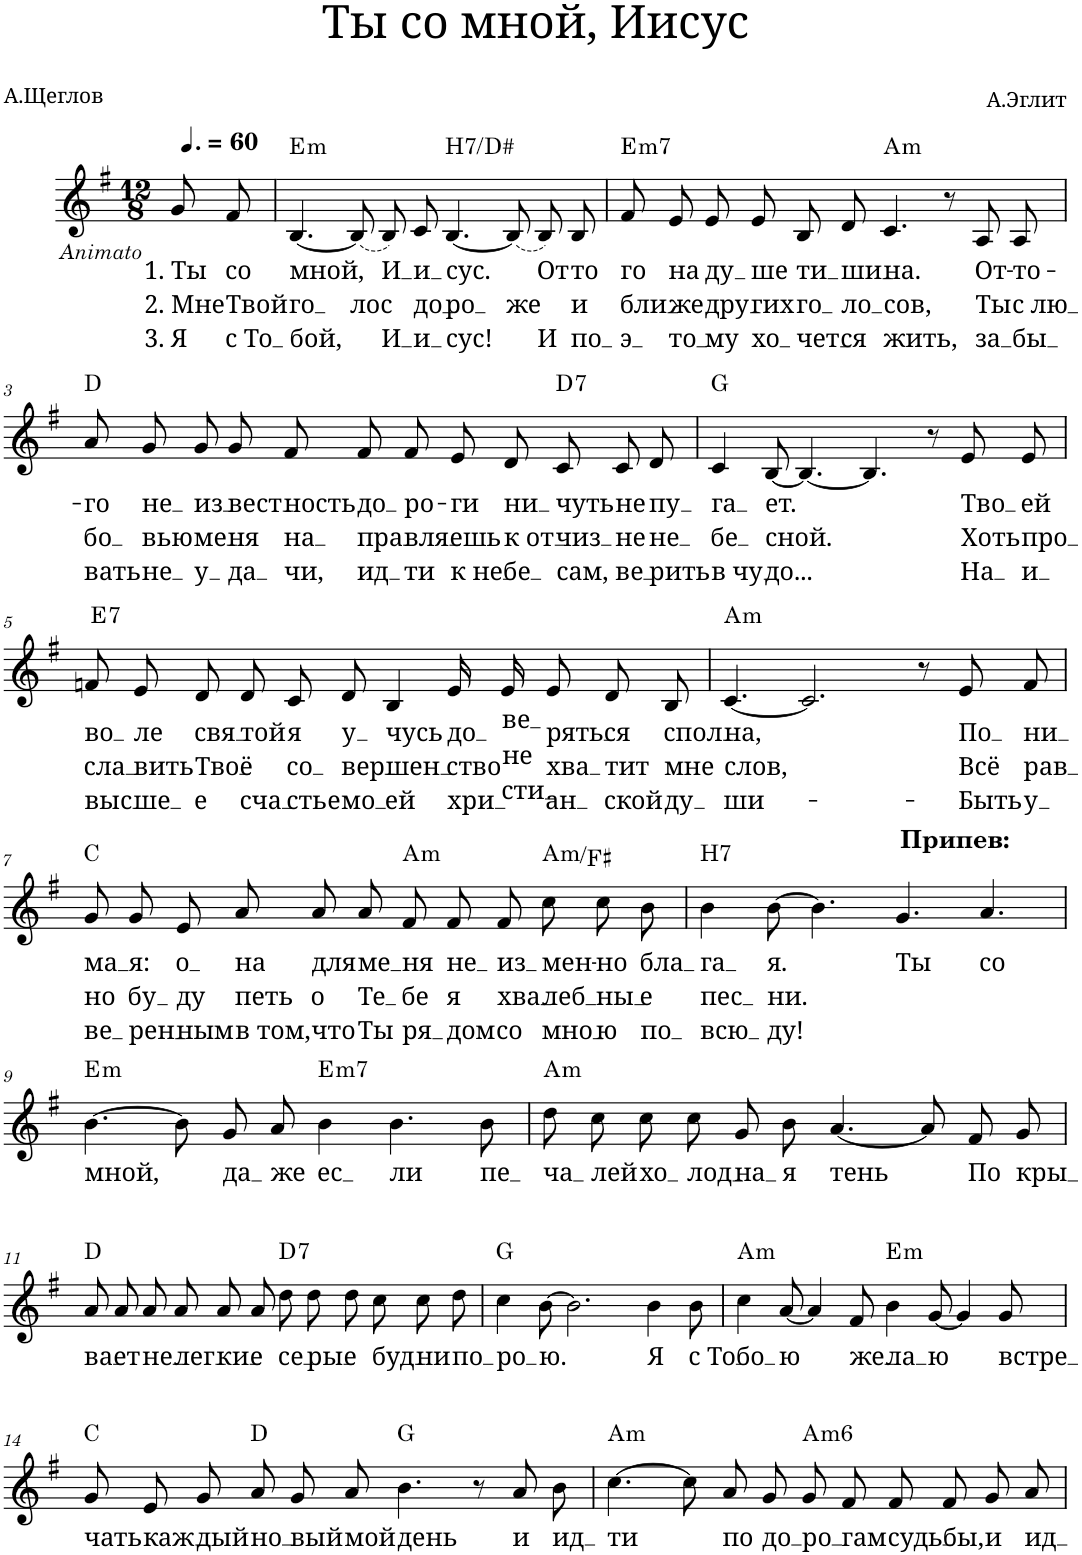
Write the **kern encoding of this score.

**kern	**text	**text	**text	**harte
*part1	*part1	*part1	*part1	*part1
*staff1	*staff1	*staff1	*staff1	*
*I"Piano	*	*	*	*
*I'Pno.	*	*	*	*
*clefG2	*	*	*	*
*k[f#]	*	*	*	*
*M12/8	*	*	*	*
*MM90	*	*	*	*
=	=	=	=	=
!LO:TX:b:i:t=Animato	!	!	!	!
!	!LO:LY:b	!LO:LY:b	!LO:LY:b	!
8g/L	1. Ты	2. Мне	3. Я	.
!	!LO:LY:b	!LO:LY:b	!LO:LY:b	!
8f#/J	со	Твой	с То	.
=1	=1	=1	=1	=1
!	!LO:LY:b	!LO:LY:b	!LO:LY:b	!LO:H:kt=m
[4.B/	мной,	го	бой,	E:min
!	!	!LO:LY:b	!	!
(8B/L]	.	лос	.	.
!	!LO:LY:b	!	!LO:LY:b	!
8B/)	И	.	И	.
!	!LO:LY:b	!LO:LY:b	!LO:LY:b	!
8c/J	и	до	и	.
!	!LO:LY:b	!LO:LY:b	!LO:LY:b	!LO:H:kt=H7/D#
[4.B/	сус.	ро	сус!	N
!	!	!LO:LY:b	!	!
(8B/L]	.	же	.	.
!	!LO:LY:b	!	!LO:LY:b	!
8B/)	-От	.	И	.
!	!LO:LY:b	!LO:LY:b	!LO:LY:b	!
8B/J	-то	и	по	.
=2	=2	=2	=2	=2
!	!LO:LY:b	!LO:LY:b	!LO:LY:b	!LO:H:kt=m7
8f#/L	го	бли	э	E:min7
!	!LO:LY:b	!LO:LY:b	!LO:LY:b	!
8e/	на	же	то	.
!	!LO:LY:b	!LO:LY:b	!LO:LY:b	!
8e/J	ду	дру	му	.
!	!LO:LY:b	!LO:LY:b	!LO:LY:b	!
8e/L	ше	гих	хо	.
!	!LO:LY:b	!LO:LY:b	!LO:LY:b	!
8B/	ти	го	чет	.
!	!LO:LY:b	!LO:LY:b	!LO:LY:b	!
8d/J	ши	ло	ся	.
!	!LO:LY:b	!LO:LY:b	!LO:LY:b	!LO:H:kt=m
4.c/	на.	сов,	жить,	A:min
8r	.	.	.	.
!	!LO:LY:b	!LO:LY:b	!LO:LY:b	!
8A/L	От-	Ты	за	.
!	!LO:LY:b	!LO:LY:b	!LO:LY:b	!
8A/J	-то-	с лю	бы	.
!!LO:LB:g=z
=3	=3	=3	=3	=3
!	!LO:LY:b	!LO:LY:b	!LO:LY:b	!
8a/L	-го	бо	вать	D:maj
!	!LO:LY:b	!LO:LY:b	!LO:LY:b	!
8g/	не	вью	не	.
!	!LO:LY:b	!LO:LY:b	!LO:LY:b	!
8g/J	из	ме	у	.
!	!LO:LY:b	!LO:LY:b	!LO:LY:b	!
8g/L	вест	ня	да	.
!	!LO:LY:b	!LO:LY:b	!LO:LY:b	!
8f#/	ность	на	чи,	.
!	!LO:LY:b	!LO:LY:b	!LO:LY:b	!
8f#/J	до	пра	ид	.
!	!LO:LY:b	!LO:LY:b	!LO:LY:b	!
8f#/L	ро-	вля	ти	.
!	!LO:LY:b	!LO:LY:b	!LO:LY:b	!
8e/	-ги	ешь	к не	.
!	!LO:LY:b	!LO:LY:b	!LO:LY:b	!
8d/J	ни	к от	бе	.
!	!LO:LY:b	!LO:LY:b	!LO:LY:b	!LO:H:kt=7
8c/L	чуть	чиз	сам,	D:7
!	!LO:LY:b	!LO:LY:b	!LO:LY:b	!
8c/	не	не	ве	.
!	!LO:LY:b	!LO:LY:b	!LO:LY:b	!
8d/J	пу	не	рить	.
=4	=4	=4	=4	=4
!	!LO:LY:b	!LO:LY:b	!LO:LY:b	!
4c/	га	бе	в чу	G:maj
!	!LO:LY:b	!LO:LY:b	!LO:LY:b	!
[8B/	ет.	сной.	до...	.
4.B/_	.	.	.	.
4.B/]	.	.	.	.
8r	.	.	.	.
!	!LO:LY:b	!LO:LY:b	!LO:LY:b	!
8e/L	Тво	Хоть	На	.
!	!LO:LY:b	!LO:LY:b	!LO:LY:b	!
8e/J	ей	про	и	.
!!LO:LB:g=z
=5	=5	=5	=5	=5
!	!LO:LY:b	!LO:LY:b	!LO:LY:b	!LO:H:kt=7
8fn/L	во	сла	выс	E:7
!	!LO:LY:b	!LO:LY:b	!LO:LY:b	!
8e/	ле	вить	ше	.
!	!LO:LY:b	!LO:LY:b	!LO:LY:b	!
8d/J	свя	Тво	е	.
!	!LO:LY:b	!LO:LY:b	!LO:LY:b	!
8d/L	той	ё	сча	.
!	!LO:LY:b	!LO:LY:b	!LO:LY:b	!
8c/	я	со	стье	.
!	!LO:LY:b	!LO:LY:b	!LO:LY:b	!
8d/J	у	вер	мо	.
!	!LO:LY:b	!LO:LY:b	!LO:LY:b	!
4B/	чусь	шен	ей	.
!	!LO:LY:b	!LO:LY:b	!LO:LY:b	!
16e/LL	до	ство	хри	.
!	!LO:LY:b	!LO:LY:b	!LO:LY:b	!
16e/JJ	ве	не	сти	.
!	!LO:LY:b	!LO:LY:b	!LO:LY:b	!
8e/L	рять	хва	ан	.
!	!LO:LY:b	!LO:LY:b	!LO:LY:b	!
8d/	ся	тит	ской	.
!	!LO:LY:b	!LO:LY:b	!LO:LY:b	!
8B/J	спол	мне	ду	.
=6	=6	=6	=6	=6
!	!LO:LY:b	!LO:LY:b	!LO:LY:b	!LO:H:kt=m
[4.c/	на,	слов,	ши-	A:min
2.c/]	.	.	.	.
8r	.	.	.	.
!	!LO:LY:b	!LO:LY:b	!LO:LY:b	!
8e/L	По	Всё	-Быть	.
!	!LO:LY:b	!LO:LY:b	!LO:LY:b	!
8f#/J	ни	рав	у	.
!!LO:LB:g=z
=7	=7	=7	=7	=7
!	!LO:LY:b	!LO:LY:b	!LO:LY:b	!
8g/L	ма	но	ве	C:maj
!	!LO:LY:b	!LO:LY:b	!LO:LY:b	!
8g/	я:	бу	рен	.
!	!LO:LY:b	!LO:LY:b	!LO:LY:b	!
8e/J	о	ду	ным	.
!	!LO:LY:b	!LO:LY:b	!LO:LY:b	!
8a/L	на	петь	в том,	.
!	!LO:LY:b	!LO:LY:b	!LO:LY:b	!
8a/	для	о	что	.
!	!LO:LY:b	!LO:LY:b	!LO:LY:b	!
8a/J	ме	Те	Ты	.
!	!LO:LY:b	!LO:LY:b	!LO:LY:b	!LO:H:kt=m
8f#/L	ня	бе	ря	A:min
!	!LO:LY:b	!LO:LY:b	!LO:LY:b	!
8f#/	не	я	дом	.
!	!LO:LY:b	!LO:LY:b	!LO:LY:b	!
8f#/J	из	хва	со	.
!	!LO:LY:b	!LO:LY:b	!LO:LY:b	!LO:H:kt=m
8cc\L	мен-	леб	мно	A:min/6
!	!LO:LY:b	!LO:LY:b	!LO:LY:b	!
8cc\	-но	ны	ю	.
!	!LO:LY:b	!LO:LY:b	!LO:LY:b	!
8b\J	бла	е	по	.
!!LO:REH:place=s1:a:B:cj:enc=none:fs=12:t=Припев&colon;:qo=3
=8	=8	=8	=8	=8
!	!LO:LY:b	!LO:LY:b	!LO:LY:b	!LO:H:kt=H7
4b\	га	пес	всю	N
!	!LO:LY:b	!LO:LY:b	!LO:LY:b	!
[8b\	я.	ни.	ду!	.
4.b\]	.	.	.	.
!	!LO:LY:b	!	!	!
4.g/	Ты	.	.	.
!	!LO:LY:b	!	!	!
4.a/	со	.	.	.
!!LO:LB:g=z
=9	=9	=9	=9	=9
!	!LO:LY:b	!	!	!LO:H:kt=m
[4.b\	мной,	.	.	E:min
8b/L]	.	.	.	.
!	!LO:LY:b	!	!	!
8g/	да	.	.	.
!	!LO:LY:b	!	!	!
8a/J	же	.	.	.
!	!LO:LY:b	!	!	!LO:H:kt=m7
4b\	ес	.	.	E:min7
!	!LO:LY:b	!	!	!
4.b\	ли	.	.	.
!	!LO:LY:b	!	!	!
8b\	пе	.	.	.
=10	=10	=10	=10	=10
!	!LO:LY:b	!	!	!LO:H:kt=m
8dd\L	ча	.	.	A:min
!	!LO:LY:b	!	!	!
8cc\	лей	.	.	.
!	!LO:LY:b	!	!	!
8cc\J	хо	.	.	.
!	!LO:LY:b	!	!	!
8cc\L	лод	.	.	.
!	!LO:LY:b	!	!	!
8g\	на	.	.	.
!	!LO:LY:b	!	!	!
8b\J	я	.	.	.
!	!LO:LY:b	!	!	!
[4.a/	тень	.	.	.
8a/L]	.	.	.	.
!	!LO:LY:b	!	!	!
8f#/	-По	.	.	.
!	!LO:LY:b	!	!	!
8g/J	кры	.	.	.
!!LO:LB:g=z
=11	=11	=11	=11	=11
!	!LO:LY:b	!	!	!
8a/L	ва	.	.	D:maj
!	!LO:LY:b	!	!	!
8a/	ет	.	.	.
!	!LO:LY:b	!	!	!
8a/J	не	.	.	.
!	!LO:LY:b	!	!	!
8a/L	лег	.	.	.
!	!LO:LY:b	!	!	!
8a/	ки	.	.	.
!	!LO:LY:b	!	!	!
8a/J	е	.	.	.
!	!LO:LY:b	!	!	!LO:H:kt=7
8dd\L	се	.	.	D:7
!	!LO:LY:b	!	!	!
8dd\	ры	.	.	.
!	!LO:LY:b	!	!	!
8dd\J	е	.	.	.
!	!LO:LY:b	!	!	!
8cc\L	буд	.	.	.
!	!LO:LY:b	!	!	!
8cc\	ни	.	.	.
!	!LO:LY:b	!	!	!
8dd\J	по	.	.	.
=12	=12	=12	=12	=12
!	!LO:LY:b	!	!	!
4cc\	ро	.	.	G:maj
!	!LO:LY:b	!	!	!
[8b\	ю.	.	.	.
2.b\]	.	.	.	.
!	!LO:LY:b	!	!	!
4b\	Я	.	.	.
!	!LO:LY:b	!	!	!
8b\	с То	.	.	.
=13	=13	=13	=13	=13
!	!LO:LY:b	!	!	!LO:H:kt=m
4cc\	бо	.	.	A:min
!	!LO:LY:b	!	!	!
[8a/	ю	.	.	.
4a/]	.	.	.	.
!	!LO:LY:b	!	!	!
8f#/	же	.	.	.
!	!LO:LY:b	!	!	!LO:H:kt=m
4b\	ла	.	.	E:min
!	!LO:LY:b	!	!	!
[8g/	ю	.	.	.
4g/]	.	.	.	.
!	!LO:LY:b	!	!	!
8g/	встре	.	.	.
!!LO:LB:g=z
=14	=14	=14	=14	=14
!	!LO:LY:b	!	!	!
8g/L	чать	.	.	C:maj
!	!LO:LY:b	!	!	!
8e/	каж	.	.	.
!	!LO:LY:b	!	!	!
8g/J	дый	.	.	.
!	!LO:LY:b	!	!	!
8a/L	но	.	.	D:maj
!	!LO:LY:b	!	!	!
8g/	вый	.	.	.
!	!LO:LY:b	!	!	!
8a/J	мой	.	.	.
!	!LO:LY:b	!	!	!
4.b\	день	.	.	G:maj
8r	.	.	.	.
!	!LO:LY:b	!	!	!
8a/L	и	.	.	.
!	!LO:LY:b	!	!	!
8b/J	ид	.	.	.
=15	=15	=15	=15	=15
!	!LO:LY:b	!	!	!LO:H:kt=m
[4.cc\	ти	.	.	A:min
8cc/L]	.	.	.	.
!	!LO:LY:b	!	!	!
8a/	по	.	.	.
!	!LO:LY:b	!	!	!
8g/J	до	.	.	.
!	!LO:LY:b	!	!	!LO:H:kt=m6
8g/L	ро	.	.	A:min6
!	!LO:LY:b	!	!	!
8f#/	гам	.	.	.
!	!LO:LY:b	!	!	!
8f#/J	судь	.	.	.
!	!LO:LY:b	!	!	!
8f#/L	бы,	.	.	.
!	!LO:LY:b	!	!	!
8g/	и	.	.	.
!	!LO:LY:b	!	!	!
8a/J	ид	.	.	.
=	=	=	=	=
*-	*-	*-	*-	*-
